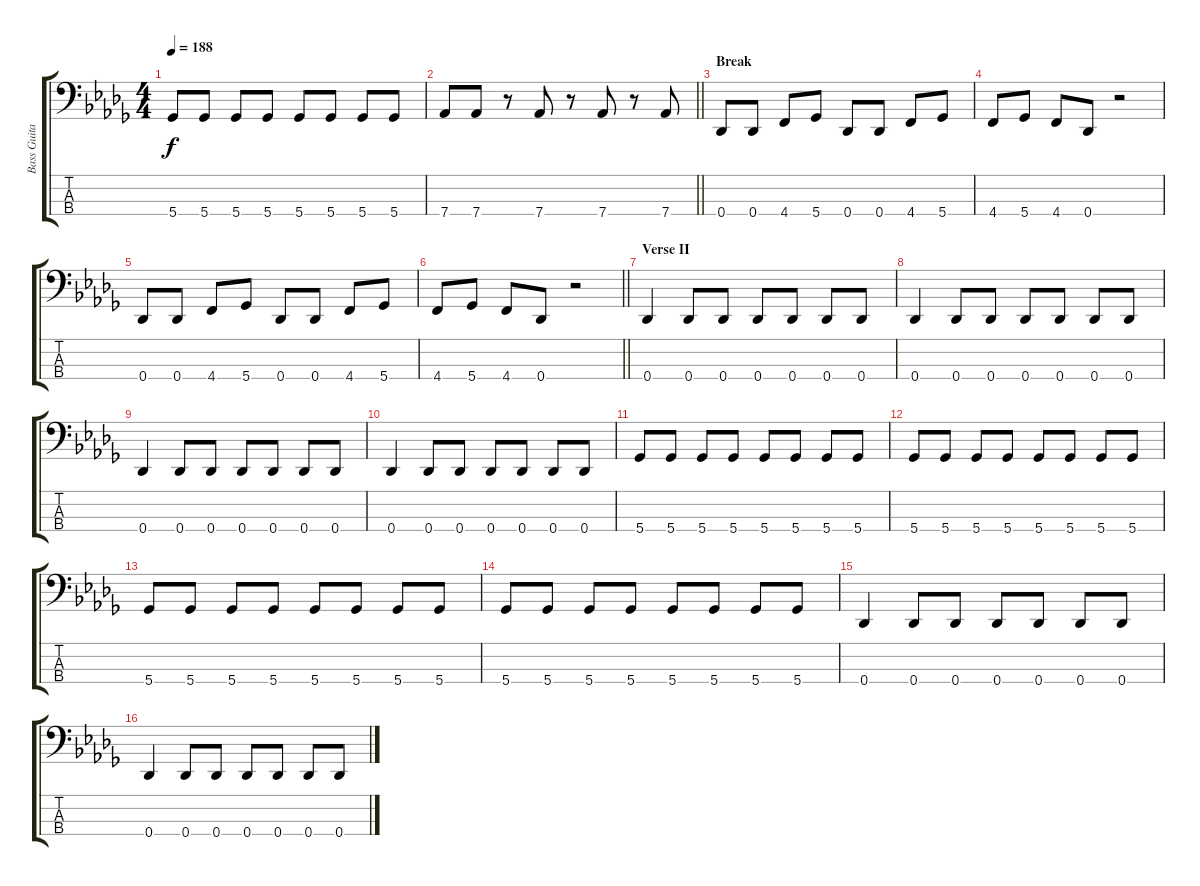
\track ("Bass Guitar" "Bass Guita") {instrument electricbassfinger}
\staff {score tabs}
\tuning (Gb2 Db2 Ab1 Db1) {hide}
\ts (4 4)
\tempo 188
\clef f4
\ks db
5.4.8{dy f} 5.4.8 5.4.8 5.4.8 5.4.8 5.4.8 5.4.8 5.4.8 |
\barLineRight lightlight
7.4.8 7.4.8 r.8 7.4.8 r.8 7.4.8 r.8 7.4.8 |
\section ("" "Break")
0.4.8 0.4.8 4.4.8 5.4.8 0.4.8 0.4.8 4.4.8 5.4.8 |
4.4.8 5.4.8 4.4.8 0.4.8 r.2 |
0.4.8 0.4.8 4.4.8 5.4.8 0.4.8 0.4.8 4.4.8 5.4.8 |
\barLineRight lightlight
4.4.8 5.4.8 4.4.8 0.4.8 r.2 |
\section ("" "Verse II")
0.4.4 0.4.8 0.4.8 0.4.8 0.4.8 0.4.8 0.4.8 |
0.4.4 0.4.8 0.4.8 0.4.8 0.4.8 0.4.8 0.4.8 |
0.4.4 0.4.8 0.4.8 0.4.8 0.4.8 0.4.8 0.4.8 |
0.4.4 0.4.8 0.4.8 0.4.8 0.4.8 0.4.8 0.4.8 |
5.4.8 5.4.8 5.4.8 5.4.8 5.4.8 5.4.8 5.4.8 5.4.8 |
5.4.8 5.4.8 5.4.8 5.4.8 5.4.8 5.4.8 5.4.8 5.4.8 |
5.4.8 5.4.8 5.4.8 5.4.8 5.4.8 5.4.8 5.4.8 5.4.8 |
5.4.8 5.4.8 5.4.8 5.4.8 5.4.8 5.4.8 5.4.8 5.4.8 |
0.4.4 0.4.8 0.4.8 0.4.8 0.4.8 0.4.8 0.4.8 |
0.4.4 0.4.8 0.4.8 0.4.8 0.4.8 0.4.8 0.4.8
